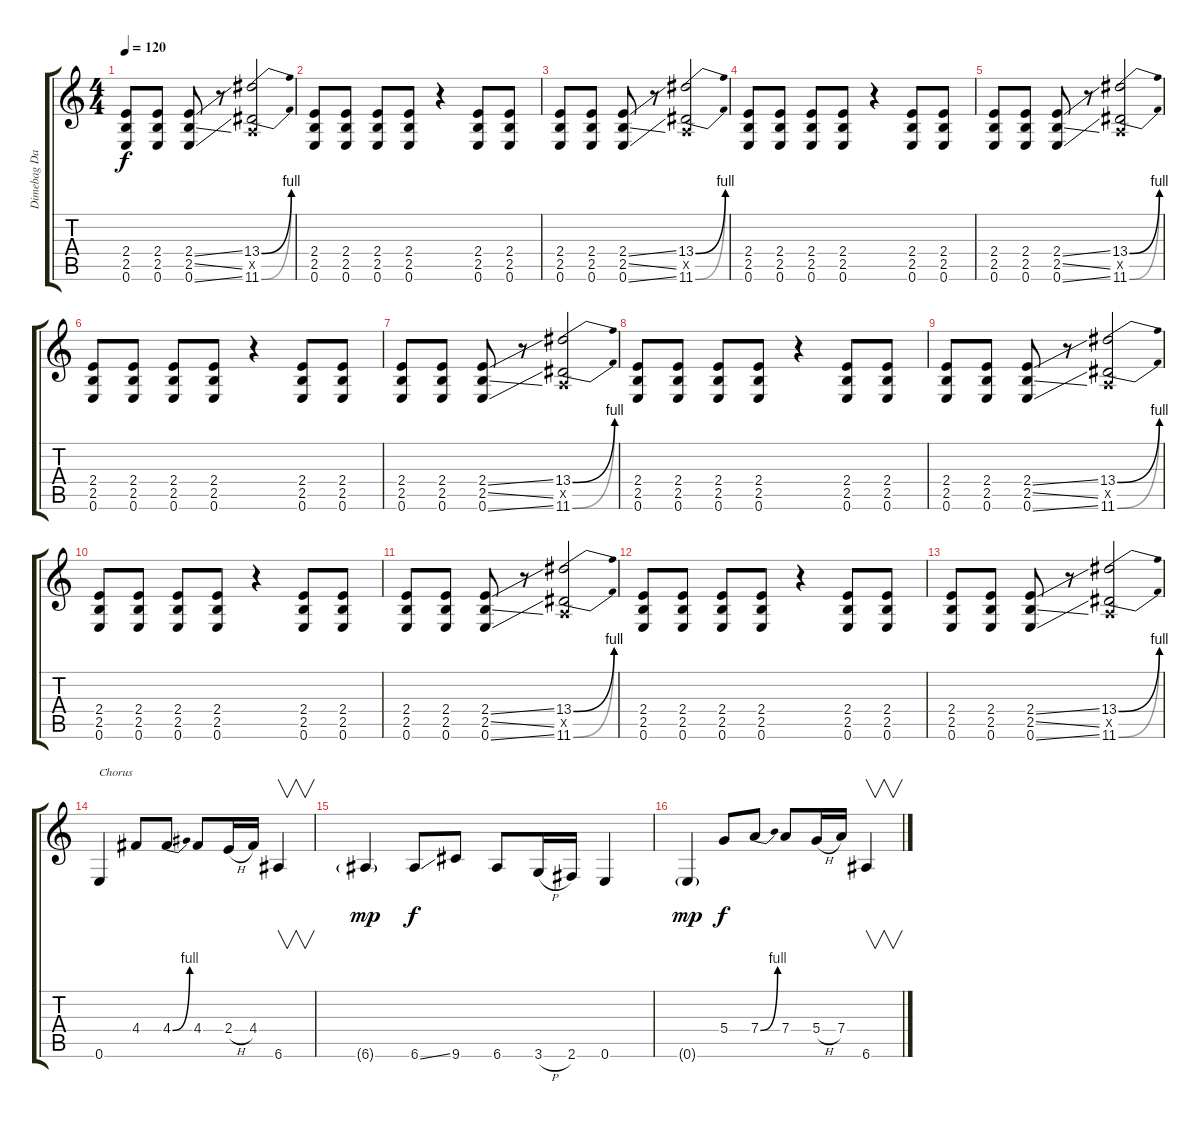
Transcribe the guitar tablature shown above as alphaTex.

\track ("Dimebag Darrell" "Dimebag Da") {instrument overdrivenguitar}
\staff {score tabs}
\tuning (E4 B3 G3 D3 A2 E2) {hide}
\ts (4 4)
\tempo 120
\clef g2
\ks c
(2.4 2.5 0.6).8{dy f} (2.4 2.5 0.6).8 (2.4{ss} 2.5{ss} 0.6{ss}).8 r.8 (13.4{be (bend 0 0 60 4)} 0.5{x} 11.6{be (bend 0 0 60 4)}).2 |
(2.4 2.5 0.6).8 (2.4 2.5 0.6).8 (2.4 2.5 0.6).8 (2.4 2.5 0.6).8 r.4 (2.4 2.5 0.6).8 (2.4 2.5 0.6).8 |
(2.4 2.5 0.6).8 (2.4 2.5 0.6).8 (2.4{ss} 2.5{ss} 0.6{ss}).8 r.8 (13.4{be (bend 0 0 60 4)} 0.5{x} 11.6{be (bend 0 0 60 4)}).2 |
(2.4 2.5 0.6).8 (2.4 2.5 0.6).8 (2.4 2.5 0.6).8 (2.4 2.5 0.6).8 r.4 (2.4 2.5 0.6).8 (2.4 2.5 0.6).8 |
(2.4 2.5 0.6).8 (2.4 2.5 0.6).8 (2.4{ss} 2.5{ss} 0.6{ss}).8 r.8 (13.4{be (bend 0 0 60 4)} 0.5{x} 11.6{be (bend 0 0 60 4)}).2 |
(2.4 2.5 0.6).8 (2.4 2.5 0.6).8 (2.4 2.5 0.6).8 (2.4 2.5 0.6).8 r.4 (2.4 2.5 0.6).8 (2.4 2.5 0.6).8 |
(2.4 2.5 0.6).8 (2.4 2.5 0.6).8 (2.4{ss} 2.5{ss} 0.6{ss}).8 r.8 (13.4{be (bend 0 0 60 4)} 0.5{x} 11.6{be (bend 0 0 60 4)}).2 |
(2.4 2.5 0.6).8 (2.4 2.5 0.6).8 (2.4 2.5 0.6).8 (2.4 2.5 0.6).8 r.4 (2.4 2.5 0.6).8 (2.4 2.5 0.6).8 |
(2.4 2.5 0.6).8 (2.4 2.5 0.6).8 (2.4{ss} 2.5{ss} 0.6{ss}).8 r.8 (13.4{be (bend 0 0 60 4)} 0.5{x} 11.6{be (bend 0 0 60 4)}).2 |
(2.4 2.5 0.6).8 (2.4 2.5 0.6).8 (2.4 2.5 0.6).8 (2.4 2.5 0.6).8 r.4 (2.4 2.5 0.6).8 (2.4 2.5 0.6).8 |
(2.4 2.5 0.6).8 (2.4 2.5 0.6).8 (2.4{ss} 2.5{ss} 0.6{ss}).8 r.8 (13.4{be (bend 0 0 60 4)} 0.5{x} 11.6{be (bend 0 0 60 4)}).2 |
(2.4 2.5 0.6).8 (2.4 2.5 0.6).8 (2.4 2.5 0.6).8 (2.4 2.5 0.6).8 r.4 (2.4 2.5 0.6).8 (2.4 2.5 0.6).8 |
(2.4 2.5 0.6).8 (2.4 2.5 0.6).8 (2.4{ss} 2.5{ss} 0.6{ss}).8 r.8 (13.4{be (bend 0 0 60 4)} 0.5{x} 11.6{be (bend 0 0 60 4)}).2 |
0.6.4{txt "Chorus"} 4.4.8 4.4{be (bend 0 0 60 4)}.8 4.4.8 2.4{h}.16 4.4.16 6.6.4{v} |
6.6{g}.4{dy mp} 6.6{ss}.8{dy f} 9.6.8 6.6.8 3.6{h}.16 2.6.16 0.6.4 |
0.6{g}.4{dy mp} 5.4.8{dy f} 7.4{be (bend 0 0 60 4)}.8 7.4.8 5.4{h}.16 7.4.16 6.6.4{v}
